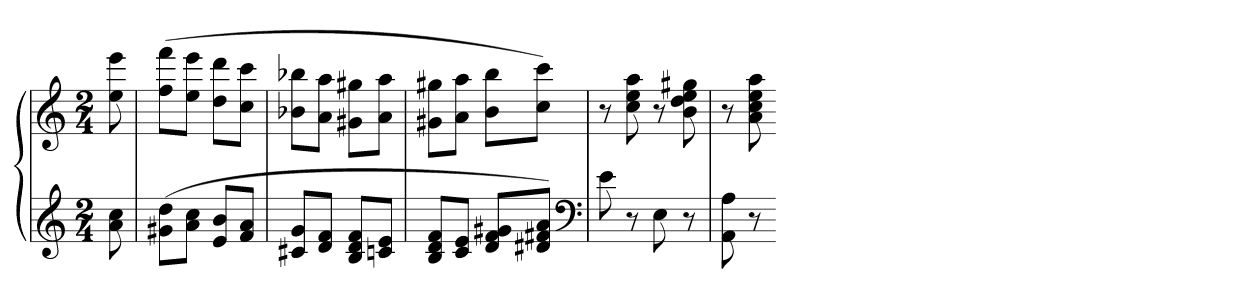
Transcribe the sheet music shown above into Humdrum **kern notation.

**kern	**kern
*part1	*part1
*staff2	*staff1
*clefG2	*clefG2
*k[]	*k[]
*a:	*a:
*M2/4	*M2/4
=	=
8a 8cc	8ee 8eee
=81	=81
(8g#X 8ddL	(8ff 8fffL
8a 8ccJ	8ee 8eeeJ
8e 8bL	8dd 8dddL
8f 8aJ	8cc 8cccJ
=82	=82
8c#X 8gL	8b-X 8bb-XL
8d 8fJ	8a 8aaJ
8B 8d 8fL	8g#X 8gg#XL
8cn 8eJ	8a 8aaJ
=83	=83
8B 8d 8fL	8g#X 8gg#XL
8c 8eJ	8a 8aaJ
8d 8f 8g#XL	8b 8bbL
8d#X 8f#X 8aJ)	8cc 8cccJ)
*clefF4	*
=84	=84
8e	8r
8r	8cc 8ee 8aa
8E	8r
8r	8b 8dd 8ee 8gg#X
=85	=85
8AA 8A	8r
8r	8a 8cc 8ee 8aa
=-	=-
*-	*-
